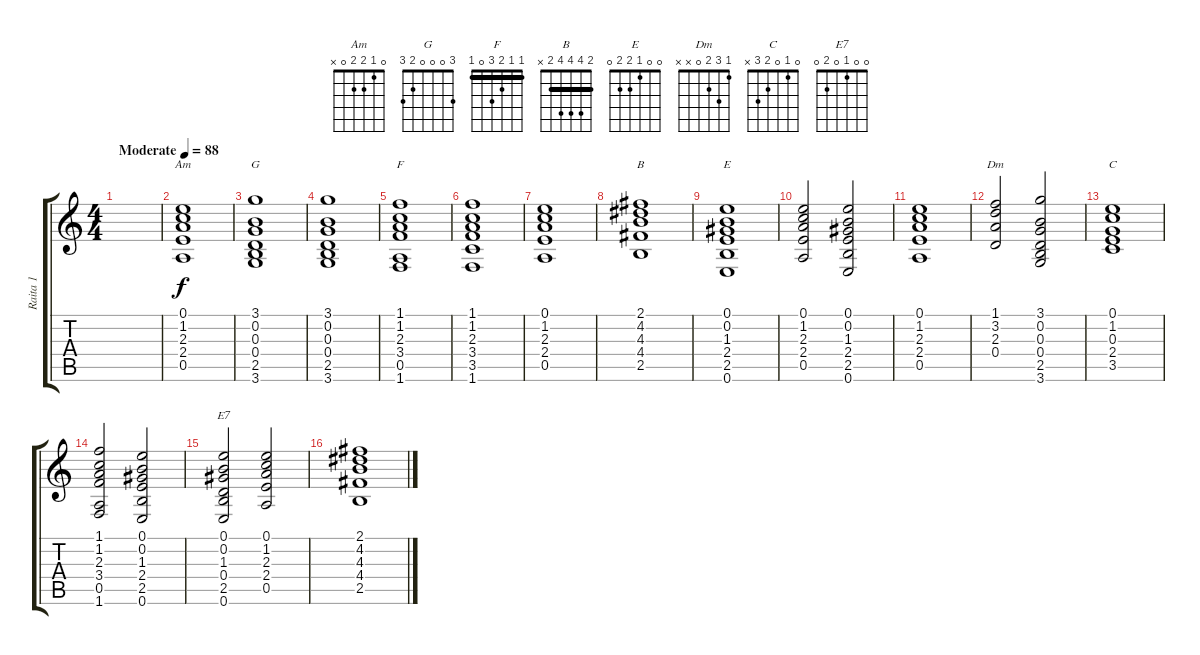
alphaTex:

\track ("Raita 1" "Raita 1") {instrument acousticguitarsteel}
\staff {score tabs}
\tuning (E4 B3 G3 D3 A2 E2) {hide}
\chord ("Am" 0 1 2 2 0 x)
\chord ("G" 3 0 0 0 2 3)
\chord ("F" 1 1 2 3 0 1) {barre 1}
\chord ("B" 2 4 4 4 2 x) {barre 2}
\chord ("E" 0 0 1 2 2 0)
\chord ("Dm" 1 3 2 0 x x)
\chord ("C" 0 1 0 2 3 x)
\chord ("E7" 0 0 1 0 2 0)
\ts (4 4)
\tempo (88 "Moderate")
\clef g2
\ks c
|
(0.1 1.2 2.3 2.4 0.5).1{ch "Am"} |
(3.1 0.2 0.3 0.4 2.5 3.6).1{ch "G"} |
(3.1 0.2 0.3 0.4 2.5 3.6).1 |
(1.1 1.2 2.3 3.4 0.5 1.6).1{ch "F"} |
(1.1 1.2 2.3 3.4 3.5 1.6).1 |
(0.1 1.2 2.3 2.4 0.5).1 |
(2.1 4.2 4.3 4.4 2.5).1{ch "B"} |
(0.1 0.2 1.3 2.4 2.5 0.6).1{ch "E"} |
(0.1 1.2 2.3 2.4 0.5).2 (0.1 0.2 1.3 2.4 2.5 0.6).2 |
(0.1 1.2 2.3 2.4 0.5).1 |
(1.1 3.2 2.3 0.4).2{ch "Dm"} (3.1 0.2 0.3 0.4 2.5 3.6).2 |
(0.1 1.2 0.3 2.4 3.5).1{ch "C"} |
(1.1 1.2 2.3 3.4 0.5 1.6).2 (0.1 0.2 1.3 2.4 2.5 0.6).2 |
(0.1 0.2 1.3 0.4 2.5 0.6).2{ch "E7"} (0.1 1.2 2.3 2.4 0.5).2 |
(2.1 4.2 4.3 4.4 2.5).1
